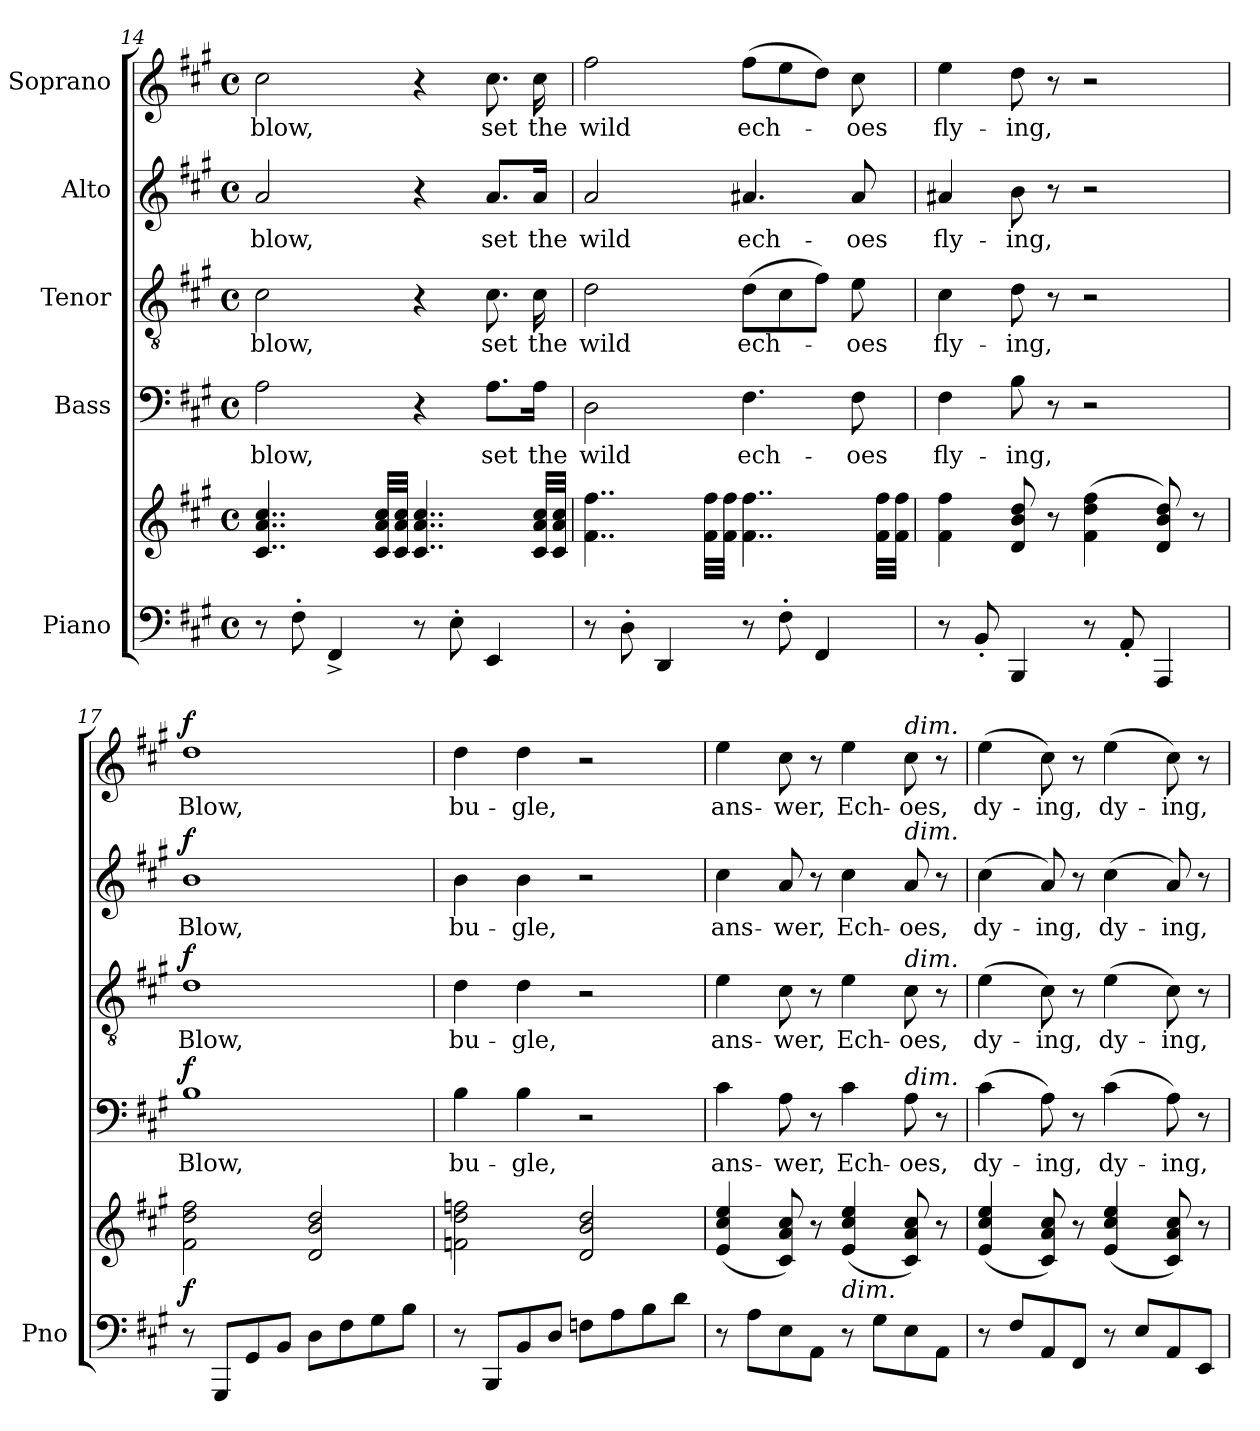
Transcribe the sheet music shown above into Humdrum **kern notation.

**kern	**kern	**dynam	**kern	**text	**dynam	**kern	**text	**dynam	**kern	**text	**dynam	**kern	**text	**dynam
*part5	*part5	*part5	*part4	*part4	*part4	*part3	*part3	*part3	*part2	*part2	*part2	*part1	*part1	*part1
*staff6	*staff5	*staff5/6	*staff4	*staff4	*staff4	*staff3	*staff3	*staff3	*staff2	*staff2	*staff2	*staff1	*staff1	*staff1
*I"Piano	*	*	*I"Bass	*	*	*I"Tenor	*	*	*I"Alto	*	*	*I"Soprano	*	*
*I'Pno	*	*	*	*	*	*	*	*	*	*	*	*	*	*
*clefF4	*clefG2	*	*clefF4	*	*	*clefGv2	*	*	*clefG2	*	*	*clefG2	*	*
*k[f#c#g#]	*k[f#c#g#]	*	*k[f#c#g#]	*	*	*k[f#c#g#]	*	*	*k[f#c#g#]	*	*	*k[f#c#g#]	*	*
*M4/4	*M4/4	*	*M4/4	*	*	*M4/4	*	*	*M4/4	*	*	*M4/4	*	*
*met(c)	*met(c)	*	*met(c)	*	*	*met(c)	*	*	*met(c)	*	*	*met(c)	*	*
=14	=14	=14	=14	=14	=14	=14	=14	=14	=14	=14	=14	=14	=14	=14
8r	4..c#/ 4..a/ 4..cc#/	.	2A\	blow,	.	2c#\	blow,	.	2a/	blow,	.	2cc#\	blow,	.
8F#'\	.	.	.	.	.	.	.	.	.	.	.	.	.	.
4FF#^>/	.	.	.	.	.	.	.	.	.	.	.	.	.	.
.	32c#/ 32a/ 32cc#/LLL	.	.	.	.	.	.	.	.	.	.	.	.	.
.	32c#/ 32a/ 32cc#/JJJ	.	.	.	.	.	.	.	.	.	.	.	.	.
8r	4..c#/ 4..a/ 4..cc#/	.	4r	.	.	4r	.	.	4r	.	.	4r	.	.
8E'\	.	.	.	.	.	.	.	.	.	.	.	.	.	.
4EE/	.	.	8.A\L	set	.	8.c#\	set	.	8.a/L	set	.	8.cc#\	set	.
.	32c#/ 32a/ 32cc#/LLL	.	16A\Jk	the	.	16c#\	the	.	16a/Jk	the	.	16cc#\	the	.
.	32c#/ 32a/ 32cc#/JJJ	.	.	.	.	.	.	.	.	.	.	.	.	.
=15	=15	=15	=15	=15	=15	=15	=15	=15	=15	=15	=15	=15	=15	=15
8r	4..f#\ 4..ff#\	.	2D\	wild	.	2d\	wild	.	2a/	wild	.	2ff#\	wild	.
8D'\	.	.	.	.	.	.	.	.	.	.	.	.	.	.
4DD/	.	.	.	.	.	.	.	.	.	.	.	.	.	.
.	32f#\ 32ff#\LLL	.	.	.	.	.	.	.	.	.	.	.	.	.
.	32f#\ 32ff#\JJJ	.	.	.	.	.	.	.	.	.	.	.	.	.
8r	4..f#\ 4..ff#\	.	4.F#\	ech-	.	(8d\L	ech-	.	4.a#X/	ech-	.	(8ff#\L	ech-	.
8F#'\	.	.	.	.	.	8c#\	.	.	.	.	.	8ee\	.	.
4FF#/	.	.	.	.	.	8f#\J)	.	.	.	.	.	8dd\J)	.	.
.	.	.	8F#\	-oes	.	8e\	-oes	.	8a#/	-oes	.	8cc#\	-oes	.
.	32f#\ 32ff#\LLL	.	.	.	.	.	.	.	.	.	.	.	.	.
.	32f#\ 32ff#\JJJ	.	.	.	.	.	.	.	.	.	.	.	.	.
=16	=16	=16	=16	=16	=16	=16	=16	=16	=16	=16	=16	=16	=16	=16
8r	4f#\ 4ff#\	.	4F#\	fly-	.	4c#\	fly-	.	4a#X/	fly-	.	4ee\	fly-	.
8BB'/	.	.	.	.	.	.	.	.	.	.	.	.	.	.
4BBB/	8d/ 8b/ 8dd/	.	8B\	-ing,	.	8d\	-ing,	.	8b\	-ing,	.	8dd\	-ing,	.
.	8r	.	8r	.	.	8r	.	.	8r	.	.	8r	.	.
8r	(4f#\ 4dd\ 4ff#\	.	2r	.	.	2r	.	.	2r	.	.	2r	.	.
8AA'/	.	.	.	.	.	.	.	.	.	.	.	.	.	.
4AAA/	8d/ 8b/ 8dd/)	.	.	.	.	.	.	.	.	.	.	.	.	.
.	8r	.	.	.	.	.	.	.	.	.	.	.	.	.
=17	=17	=17	=17	=17	=17	=17	=17	=17	=17	=17	=17	=17	=17	=17
!	!	!LO:DY:b	!	!	!LO:DY:a	!	!	!LO:DY:a	!	!	!LO:DY:a	!	!	!LO:DY:a
8r	2f#\ 2dd\ 2ff#\	f	1B	Blow,	f	1d	Blow,	f	1b	Blow,	f	1dd	Blow,	f
8GGG#/L	.	.	.	.	.	.	.	.	.	.	.	.	.	.
8GG#/	.	.	.	.	.	.	.	.	.	.	.	.	.	.
8BB/J	.	.	.	.	.	.	.	.	.	.	.	.	.	.
8D\L	2d/ 2b/ 2dd/	.	.	.	.	.	.	.	.	.	.	.	.	.
8F#\	.	.	.	.	.	.	.	.	.	.	.	.	.	.
8G#\	.	.	.	.	.	.	.	.	.	.	.	.	.	.
8B\J	.	.	.	.	.	.	.	.	.	.	.	.	.	.
=18	=18	=18	=18	=18	=18	=18	=18	=18	=18	=18	=18	=18	=18	=18
8r	2fn\ 2dd\ 2ffn\	.	4B\	bu-	.	4d\	bu-	.	4b\	bu-	.	4dd\	bu-	.
8BBB/L	.	.	.	.	.	.	.	.	.	.	.	.	.	.
8BB/	.	.	4B\	-gle,	.	4d\	-gle,	.	4b\	-gle,	.	4dd\	-gle,	.
8D/J	.	.	.	.	.	.	.	.	.	.	.	.	.	.
8Fn\L	2d/ 2b/ 2dd/	.	2r	.	.	2r	.	.	2r	.	.	2r	.	.
8A\	.	.	.	.	.	.	.	.	.	.	.	.	.	.
8B\	.	.	.	.	.	.	.	.	.	.	.	.	.	.
8d\J	.	.	.	.	.	.	.	.	.	.	.	.	.	.
=19	=19	=19	=19	=19	=19	=19	=19	=19	=19	=19	=19	=19	=19	=19
8r	(4e/ 4cc#/ 4ee/	.	4c#\	ans-	.	4e\	ans-	.	4cc#\	ans-	.	4ee\	ans-	.
8A\L	.	.	.	.	.	.	.	.	.	.	.	.	.	.
8E\	8c#/ 8a/ 8cc#/)	.	8A\	-wer,	.	8c#\	-wer,	.	8a/	-wer,	.	8cc#\	-wer,	.
8AA\J	8r	.	8r	.	.	8r	.	.	8r	.	.	8r	.	.
!	!LO:TX:b:i:t=dim.	!	!	!	!	!	!	!	!	!	!	!	!	!
8r	(4e/ 4cc#/ 4ee/	.	4c#\	Ech-	.	4e\	Ech-	.	4cc#\	Ech-	.	4ee\	Ech-	.
8G#\L	.	.	.	.	.	.	.	.	.	.	.	.	.	.
!	!	!	!	!	!	!	!	!	!	!	!	!LO:TX:a:i:t=dim.	!	!
!	!	!	!	!	!	!	!	!	!LO:TX:a:i:t=dim.	!	!	!	!	!
!	!	!	!	!	!	!LO:TX:a:i:t=dim.	!	!	!	!	!	!	!	!
!	!	!	!LO:TX:a:i:t=dim.	!	!	!	!	!	!	!	!	!	!	!
8E\	8c#/ 8a/ 8cc#/)	.	8A\	-oes,	.	8c#\	-oes,	.	8a/	-oes,	.	8cc#\	-oes,	.
8AA\J	8r	.	8r	.	.	8r	.	.	8r	.	.	8r	.	.
=20	=20	=20	=20	=20	=20	=20	=20	=20	=20	=20	=20	=20	=20	=20
8r	(4e/ 4cc#/ 4ee/	.	(4c#\	dy-	.	(4e\	dy-	.	(4cc#\	dy-	.	(4ee\	dy-	.
8F#/L	.	.	.	.	.	.	.	.	.	.	.	.	.	.
8AA/	8c#/ 8a/ 8cc#/)	.	8A\)	-ing,	.	8c#\)	-ing,	.	8a/)	-ing,	.	8cc#\)	-ing,	.
8FF#/J	8r	.	8r	.	.	8r	.	.	8r	.	.	8r	.	.
8r	(4e/ 4cc#/ 4ee/	.	(4c#\	dy-	.	(4e\	dy-	.	(4cc#\	dy-	.	(4ee\	dy-	.
8E/L	.	.	.	.	.	.	.	.	.	.	.	.	.	.
8AA/	8c#/ 8a/ 8cc#/)	.	8A\)	-ing,	.	8c#\)	-ing,	.	8a/)	-ing,	.	8cc#\)	-ing,	.
8EE/J	8r	.	8r	.	.	8r	.	.	8r	.	.	8r	.	.
=	=	=	=	=	=	=	=	=	=	=	=	=	=	=
*-	*-	*-	*-	*-	*-	*-	*-	*-	*-	*-	*-	*-	*-	*-
